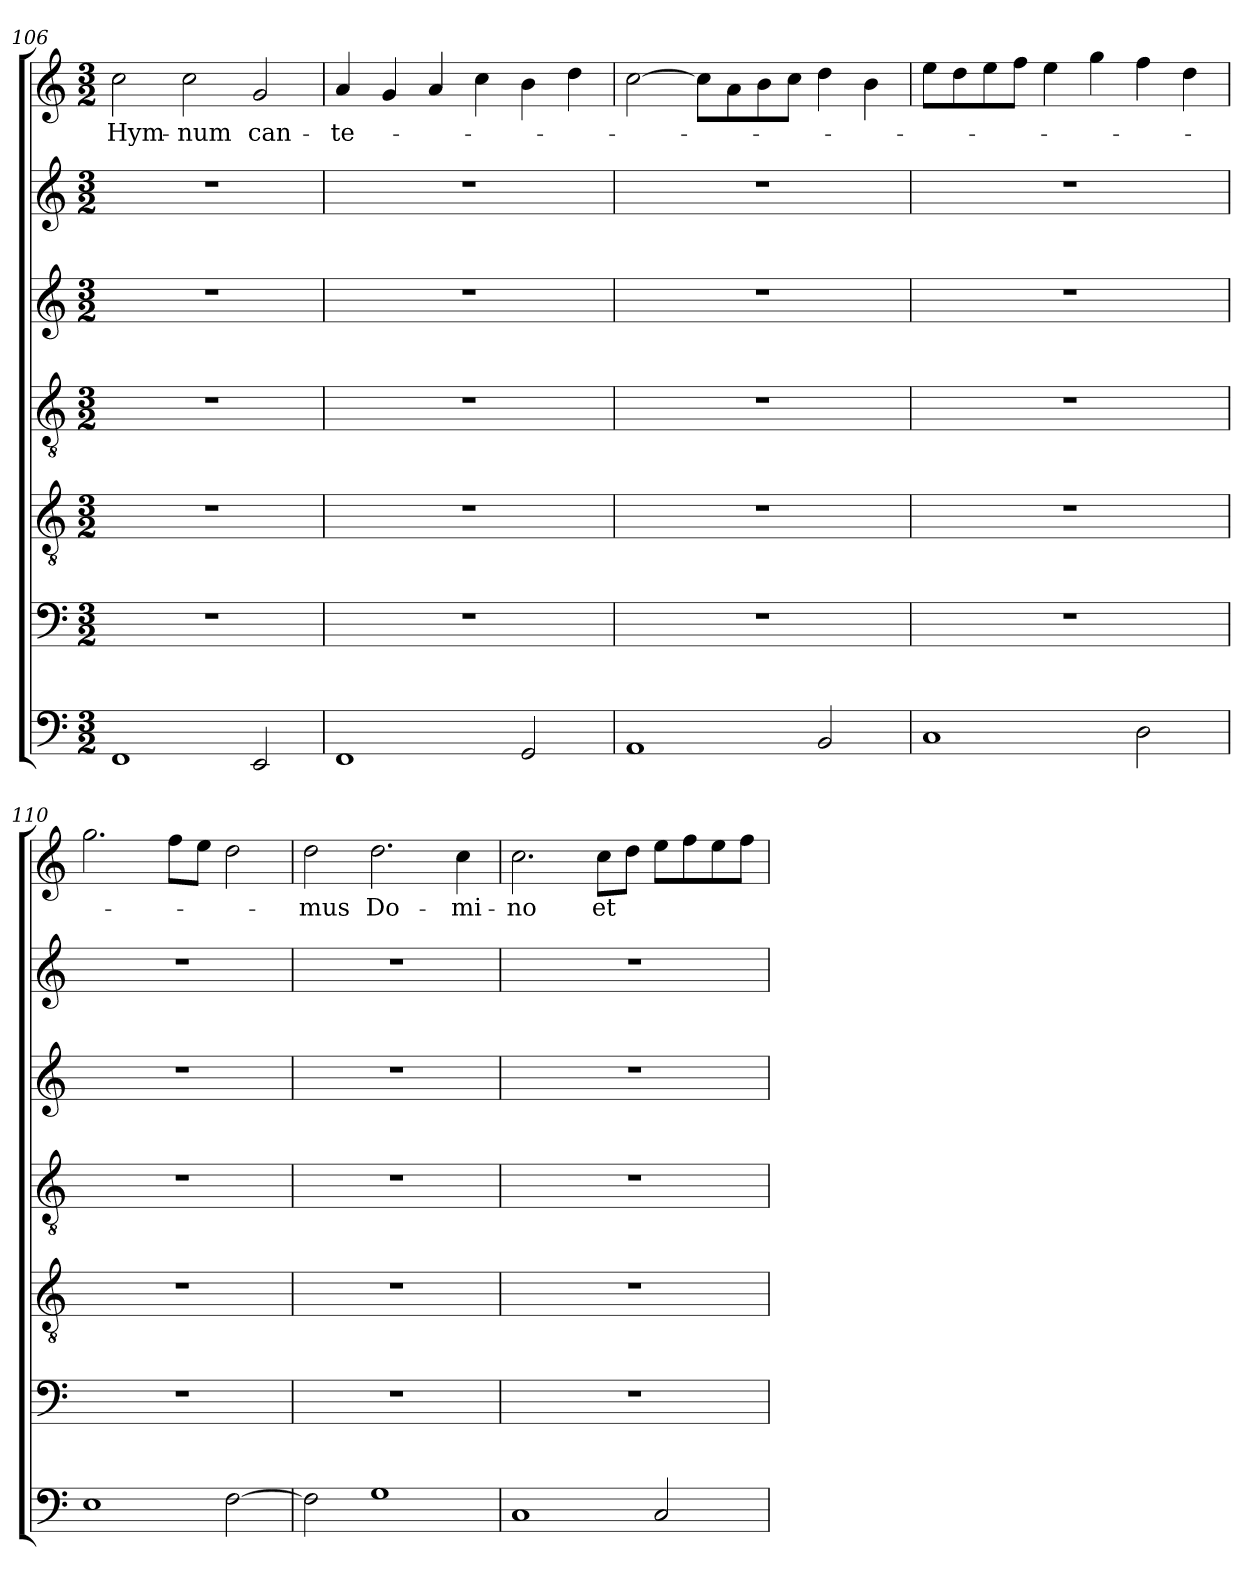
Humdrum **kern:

**kern	**kern	**kern	**kern	**kern	**kern	**kern	**text
*part7	*part6	*part5	*part4	*part3	*part2	*part1	*part1
*staff7	*staff6	*staff5	*staff4	*staff3	*staff2	*staff1	*staff1
*clefF4	*clefF4	*clefGv2	*clefGv2	*clefG2	*clefG2	*clefG2	*
*k[]	*k[]	*k[]	*k[]	*k[]	*k[]	*k[]	*
*C:	*C:	*C:	*C:	*C:	*C:	*C:	*
*M3/2	*M3/2	*M3/2	*M3/2	*M3/2	*M3/2	*M3/2	*
=106	=106	=106	=106	=106	=106	=106	=106
1FF	1.r	1.r	1.r	1.r	1.r	2cc\	Hym-
.	.	.	.	.	.	2cc\	-num
2EE/	.	.	.	.	.	2g/	can-
!!LO:LB:g=z
=107	=107	=107	=107	=107	=107	=107	=107
1FF	1.r	1.r	1.r	1.r	1.r	4a/	-te-
.	.	.	.	.	.	4g/	.
.	.	.	.	.	.	4a/	.
.	.	.	.	.	.	4cc\	.
2GG/	.	.	.	.	.	4b\	.
.	.	.	.	.	.	4dd\	.
=108	=108	=108	=108	=108	=108	=108	=108
1AA	1.r	1.r	1.r	1.r	1.r	[2cc\	.
.	.	.	.	.	.	8cc\L]	.
.	.	.	.	.	.	8a\	.
.	.	.	.	.	.	8b\	.
.	.	.	.	.	.	8cc\J	.
2BB/	.	.	.	.	.	4dd\	.
.	.	.	.	.	.	4b\	.
=109	=109	=109	=109	=109	=109	=109	=109
1C	1.r	1.r	1.r	1.r	1.r	8ee\L	.
.	.	.	.	.	.	8dd\	.
.	.	.	.	.	.	8ee\	.
.	.	.	.	.	.	8ff\J	.
.	.	.	.	.	.	4ee\	.
.	.	.	.	.	.	4gg\	.
2D\	.	.	.	.	.	4ff\	.
.	.	.	.	.	.	4dd\	.
=110	=110	=110	=110	=110	=110	=110	=110
1E	1.r	1.r	1.r	1.r	1.r	2.gg\	.
.	.	.	.	.	.	8ff\L	.
.	.	.	.	.	.	8ee\J	.
[2F\	.	.	.	.	.	2dd\	.
=111	=111	=111	=111	=111	=111	=111	=111
2F\]	1.r	1.r	1.r	1.r	1.r	2dd\	-mus
1G	.	.	.	.	.	2.dd\	Do-
.	.	.	.	.	.	4cc\	-mi-
=112	=112	=112	=112	=112	=112	=112	=112
1C	1.r	1.r	1.r	1.r	1.r	2.cc\	-no
.	.	.	.	.	.	8cc\L	et
.	.	.	.	.	.	8dd\J	.
2C/	.	.	.	.	.	8ee\L	.
.	.	.	.	.	.	8ff\	.
.	.	.	.	.	.	8ee\	.
.	.	.	.	.	.	8ff\J	.
=	=	=	=	=	=	=	=
*-	*-	*-	*-	*-	*-	*-	*-
